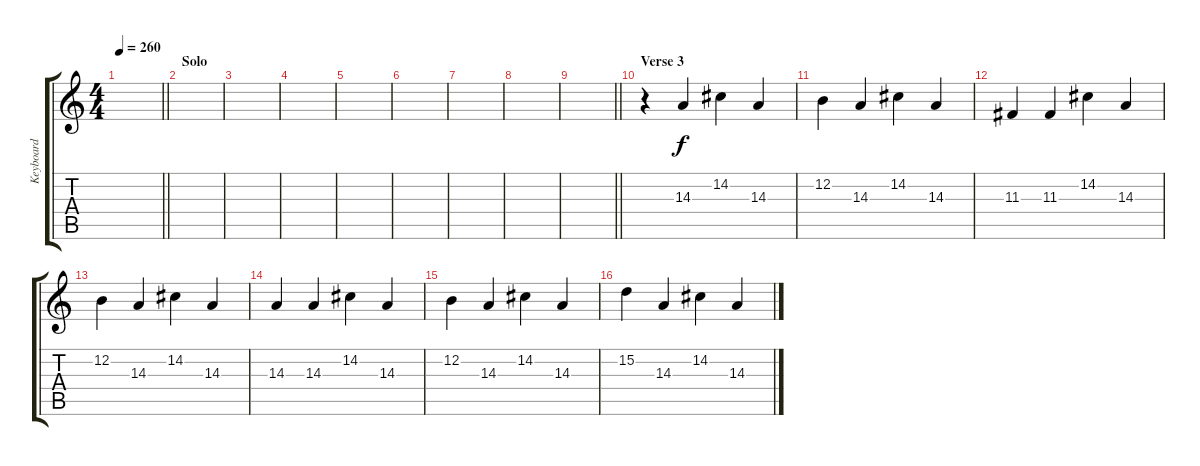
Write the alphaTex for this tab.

\track ("Keyboard" "Keyboard") {instrument honkytonkpiano}
\staff {score tabs}
\tuning (E4 B3 G3 D3 A2 E2) {hide}
\ts (4 4)
\tempo 260
\clef g2
\barLineRight lightlight
\ks c
|
\section ("" "Solo")
|
|
|
|
|
|
|
\barLineRight lightlight
|
\section ("" "Verse 3")
r.4 14.3.4 14.2.4 14.3.4 |
12.2.4 14.3.4 14.2.4 14.3.4 |
11.3.4 11.3.4 14.2.4 14.3.4 |
12.2.4 14.3.4 14.2.4 14.3.4 |
14.3.4 14.3.4 14.2.4 14.3.4 |
12.2.4 14.3.4 14.2.4 14.3.4 |
15.2.4 14.3.4 14.2.4 14.3.4
